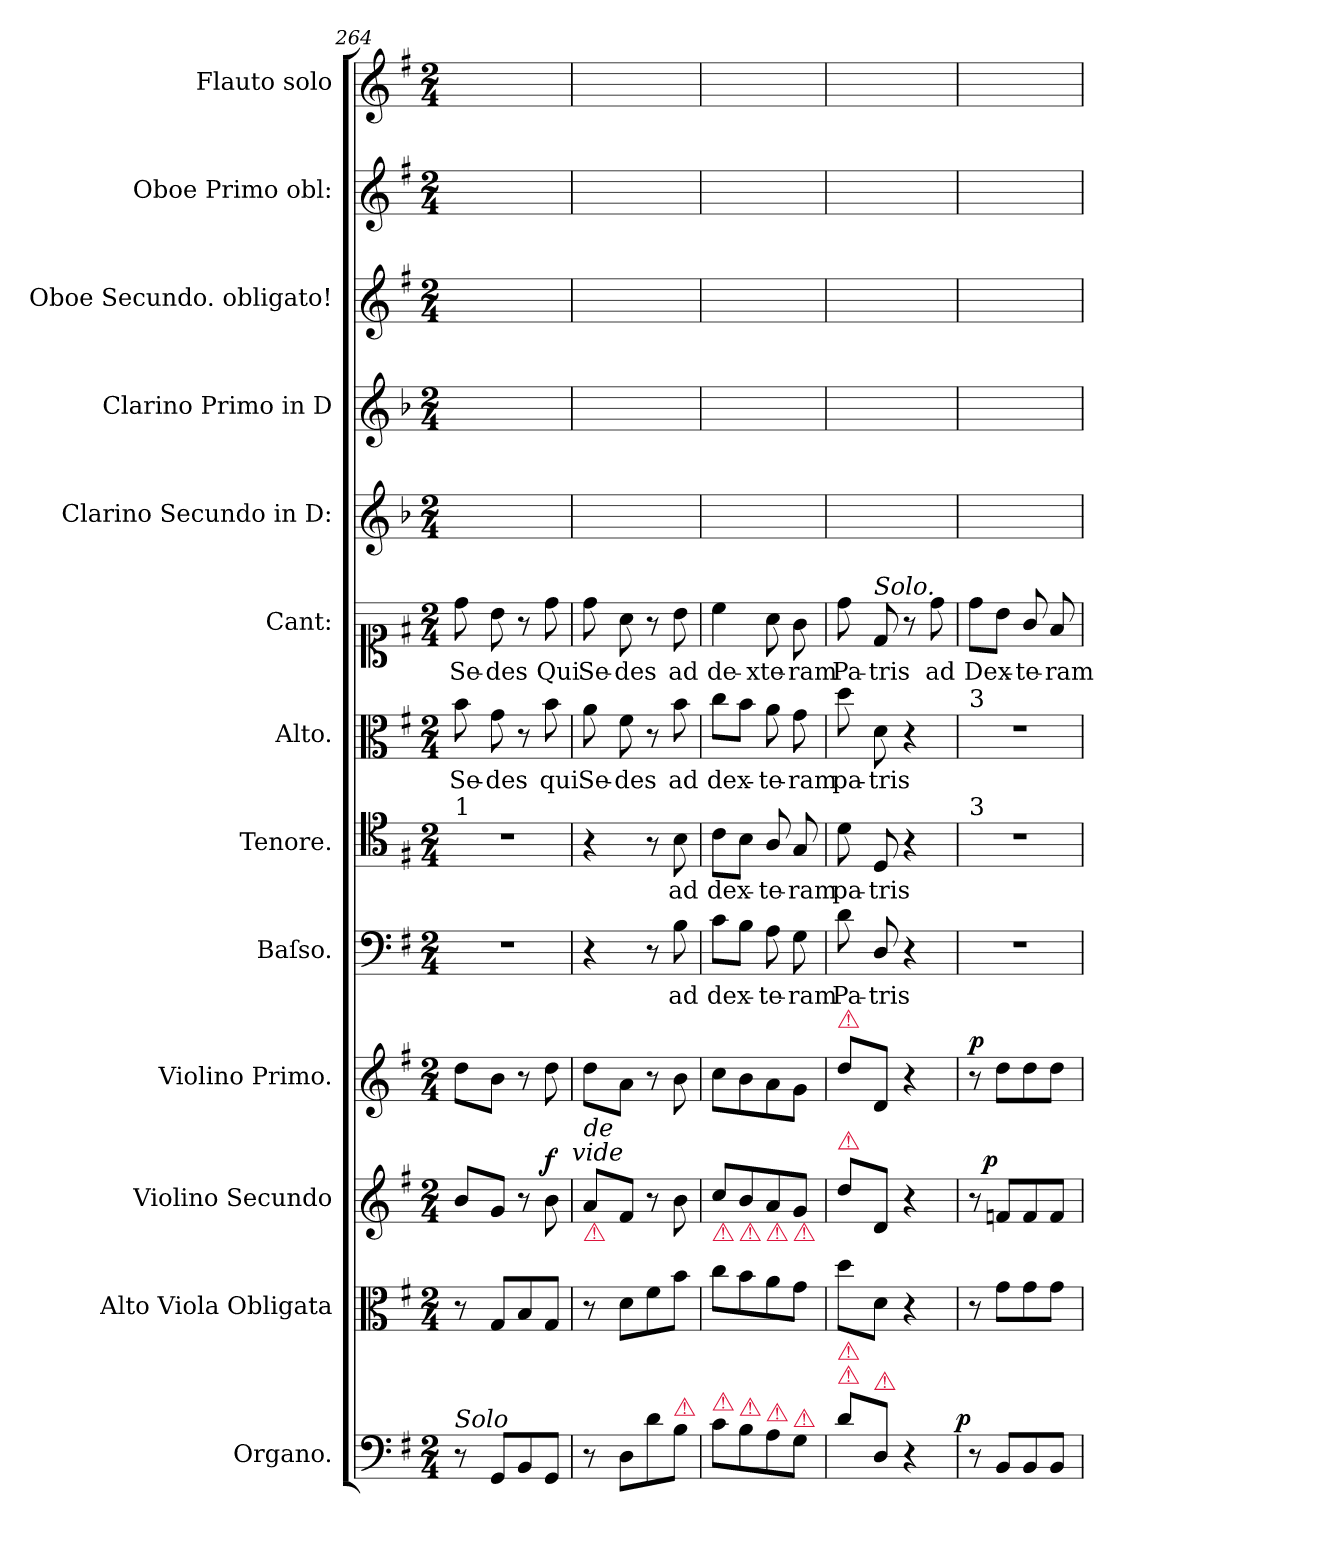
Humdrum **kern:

**kern	**dynam	**kern	**kern	**dynam	**kern	**dynam	**kern	**text	**kern	**text	**kern	**text	**kern	**text	**kern	**kern	**kern	**kern	**kern
*part13	*part13	*part12	*part11	*part11	*part10	*part10	*part9	*part9	*part8	*part8	*part7	*part7	*part6	*part6	*part5	*part4	*part3	*part2	*part1
*staff13	*staff13	*staff12	*staff11	*staff11	*staff10	*staff10	*staff9	*staff9	*staff8	*staff8	*staff7	*staff7	*staff6	*staff6	*staff5	*staff4	*staff3	*staff2	*staff1
*I"Organo.	*	*I"Alto Viola Obligata	*I"Violino Secundo	*	*I"Violino Primo.	*	*I"Baſso.	*	*I"Tenore.	*	*I"Alto.	*	*I"Cant:	*	*I"Clarino Secundo in D:	*I"Clarino Primo in D	*I"Oboe Secundo. obligato!	*I"Oboe Primo obl:	*I"Flauto solo
*I'org	*	*I'Vla	*I'vl 2	*	*I'vl 1	*	*I'B	*	*I'T	*	*I'A	*	*	*	*I'clno 2	*I'clno 1	*I'ob 2	*I'ob 1	*I'fl
*clefF4	*	*clefC3	*clefG2	*	*clefG2	*	*clefF4	*	*clefC4	*	*clefC3	*	*clefC1	*	*clefG2	*clefG2	*clefG2	*clefG2	*clefG2
*	*	*	*	*	*	*	*	*	*	*	*	*	*	*	*ITrd-1c-2	*ITrd-1c-2	*	*	*
*k[f#]	*	*k[f#]	*k[f#]	*	*k[f#]	*	*k[f#]	*	*k[f#]	*	*k[f#]	*	*k[f#]	*	*k[f#]	*k[f#]	*k[f#]	*k[f#]	*k[f#]
*G:	*	*G:	*	*	*	*	*G:	*	*	*	*	*	*	*	*G:	*G:	*G:	*G:	*G:
*M2/4	*	*M2/4	*M2/4	*	*M2/4	*	*M2/4	*	*M2/4	*	*M2/4	*	*M2/4	*	*M2/4	*M2/4	*M2/4	*M2/4	*M2/4
=264	=264	=264	=264	=264	=264	=264	=264	=264	=264	=264	=264	=264	=264	=264	=264	=264	=264	=264	=264
!	!	!	!	!	!	!	!	!	!LO:TX:a:t=1	!	!	!	!	!	!	!	!	!	!
!LO:TX:a:i:t=Solo	!	!	!	!	!	!	!	!	!	!	!	!	!	!	!	!	!	!	!
8r	.	8r	8b/L	.	8dd\L	.	2r	.	2r	.	8b\	Se-	8dd\	Se-	2ryy	2ryy	2ryy	2ryy	2ryy
8GG/L	.	8G/L	8g/J	.	8b\J	.	.	.	.	.	8g\	-des	8b\	-des	.	.	.	.	.
8BB/	.	8B/	8r	.	8r	.	.	.	.	.	8r	.	8r	.	.	.	.	.	.
!	!	!	!	!LO:DY:a	!	!	!	!	!	!	!	!LO:LY:i	!	!LO:LY:i	!	!	!	!	!
8GG/J	.	8G/J	8b\	f	8dd\	.	.	.	.	.	8b\	qui	8dd\	Qui	.	.	.	.	.
!	!	!	!LO:TX:a:i:t=vide	!	!	!	!	!	!	!	!	!	!	!	!	!	!	!	!
=265	=265	=265	=265	=265	=265	=265	=265	=265	=265	=265	=265	=265	=265	=265	=265	=265	=265	=265	=265
!	!	!	!LO:TX:a:i:t=de	!	!	!	!	!	!	!	!	!	!	!	!	!	!	!	!
!	!	!	!LO:TX:b:color=crimson:t=⚠	!	!	!	!	!	!	!	!	!	!	!	!	!	!	!	!
!	!	!	!	!	!	!	!	!	!	!	!	!LO:LY:i	!	!LO:LY:i	!	!	!	!	!
8r	.	8r	8a/L	.	8dd\L	.	4r	.	4r	.	8a\	Se-	8dd\	Se-	2ryy	2ryy	2ryy	2ryy	2ryy
!	!	!	!	!	!	!	!	!	!	!	!	!LO:LY:i	!	!LO:LY:i	!	!	!	!	!
8D\L	.	8d\L	8f#/J	.	8a\J	.	.	.	.	.	8f#\	-des	8a\	-des	.	.	.	.	.
8d\	.	8f#\	8r	.	8r	.	8r	.	8r	.	8r	.	8r	.	.	.	.	.	.
!LO:TX:a:color=crimson:t=⚠	!	!	!	!	!	!	!	!	!	!	!	!	!	!	!	!	!	!	!
8B\J	.	8b\J	8b\	.	8b\	.	8B\	ad	8B\	ad	8b\	ad	8b\	ad	.	.	.	.	.
=266	=266	=266	=266	=266	=266	=266	=266	=266	=266	=266	=266	=266	=266	=266	=266	=266	=266	=266	=266
!	!	!	!LO:TX:b:color=crimson:t=⚠	!	!	!	!	!	!	!	!	!	!	!	!	!	!	!	!
!LO:TX:a:color=crimson:t=⚠	!	!	!	!	!	!	!	!	!	!	!	!	!	!	!	!	!	!	!
8c\L	.	8cc\L	8cc/L	.	8cc\L	.	8c\L	dex-	8c\L	dex-	8cc\L	dex-	4cc\	de-	2ryy	2ryy	2ryy	2ryy	2ryy
!	!	!	!LO:TX:b:color=crimson:t=⚠	!	!	!	!	!	!	!	!	!	!	!	!	!	!	!	!
!LO:TX:a:color=crimson:t=⚠	!	!	!	!	!	!	!	!	!	!	!	!	!	!	!	!	!	!	!
8B\	.	8b\	8b/	.	8b\	.	8B\J	.	8B\J	.	8b\J	.	.	.	.	.	.	.	.
!	!	!	!LO:TX:b:color=crimson:t=⚠	!	!	!	!	!	!	!	!	!	!	!	!	!	!	!	!
!LO:TX:a:color=crimson:t=⚠	!	!	!	!	!	!	!	!	!	!	!	!	!	!	!	!	!	!	!
8A\	.	8a\	8a/	.	8a\	.	8A\	-te-	8A/	-te-	8a\	-te-	8a\	-xte-	.	.	.	.	.
!	!	!	!LO:TX:b:color=crimson:t=⚠	!	!	!	!	!	!	!	!	!	!	!	!	!	!	!	!
!LO:TX:a:color=crimson:t=⚠	!	!	!	!	!	!	!	!	!	!	!	!	!	!	!	!	!	!	!
8G\J	.	8g\J	8g/J	.	8g\J	.	8G\	-ram	8G/	-ram	8g\	-ram	8g\	-ram	.	.	.	.	.
=267	=267	=267	=267	=267	=267	=267	=267	=267	=267	=267	=267	=267	=267	=267	=267	=267	=267	=267	=267
!	!	!	!	!	!LO:TX:a:color=crimson:t=⚠	!	!	!	!	!	!	!	!	!	!	!	!	!	!
!	!	!	!LO:TX:a:color=crimson:t=⚠	!	!	!	!	!	!	!	!	!	!	!	!	!	!	!	!
!LO:TX:a:color=crimson:t=⚠	!	!	!	!	!	!	!	!	!	!	!	!	!	!	!	!	!	!	!
!LO:TX:a:color=crimson:t=⚠	!	!	!	!	!	!	!	!	!	!	!	!	!	!	!	!	!	!	!
8d\L	.	8dd\L	8dd\L	.	8dd\L	.	8d\	Pa-	8d\	pa-	8dd\	pa-	8dd\	Pa-	2ryy	2ryy	2ryy	2ryy	2ryy
!	!	!	!	!	!	!	!	!	!	!	!	!	!LO:TX:a:i:t=Solo.	!	!	!	!	!	!
!LO:TX:a:color=crimson:t=⚠	!	!	!	!	!	!	!	!	!	!	!	!	!	!	!	!	!	!	!
8D/J	.	8d\J	8d/J	.	8d/J	.	8D/	-tris	8D/	-tris	8d\	-tris	8d/	-tris	.	.	.	.	.
4r	.	4r	4r	.	4r	.	4r	.	4r	.	4r	.	8r	.	.	.	.	.	.
.	.	.	.	.	.	.	.	.	.	.	.	.	8dd\	ad	.	.	.	.	.
=268	=268	=268	=268	=268	=268	=268	=268	=268	=268	=268	=268	=268	=268	=268	=268	=268	=268	=268	=268
!	!	!	!	!	!	!	!	!	!	!	!LO:TX:a:t=3	!	!	!	!	!	!	!	!
!	!	!	!	!	!	!	!	!	!LO:TX:a:t=3	!	!	!	!	!	!	!	!	!	!
!	!LO:DY:a:rj	!	!	!	!	!LO:DY:a	!LO:N:vis=0	!	!LO:N:vis=0	!	!LO:N:vis=0	!	!	!	!	!	!	!	!
8r	p	8r	8r	.	8r	p	2r	.	2r	.	2r	.	8dd\L	Dex-	2ryy	2ryy	2ryy	2ryy	2ryy
!	!	!	!	!LO:DY:a:rj	!	!	!	!	!	!	!	!	!	!	!	!	!	!	!
8BB/L	.	8g\L	8fn/L	p	8dd\L	.	.	.	.	.	.	.	8b\J	.	.	.	.	.	.
8BB/	.	8g\	8f/	.	8dd\	.	.	.	.	.	.	.	8g/	-te-	.	.	.	.	.
8BB/J	.	8g\J	8f/J	.	8dd\J	.	.	.	.	.	.	.	8f#/	-ram	.	.	.	.	.
=	=	=	=	=	=	=	=	=	=	=	=	=	=	=	=	=	=	=	=
*-	*-	*-	*-	*-	*-	*-	*-	*-	*-	*-	*-	*-	*-	*-	*-	*-	*-	*-	*-
